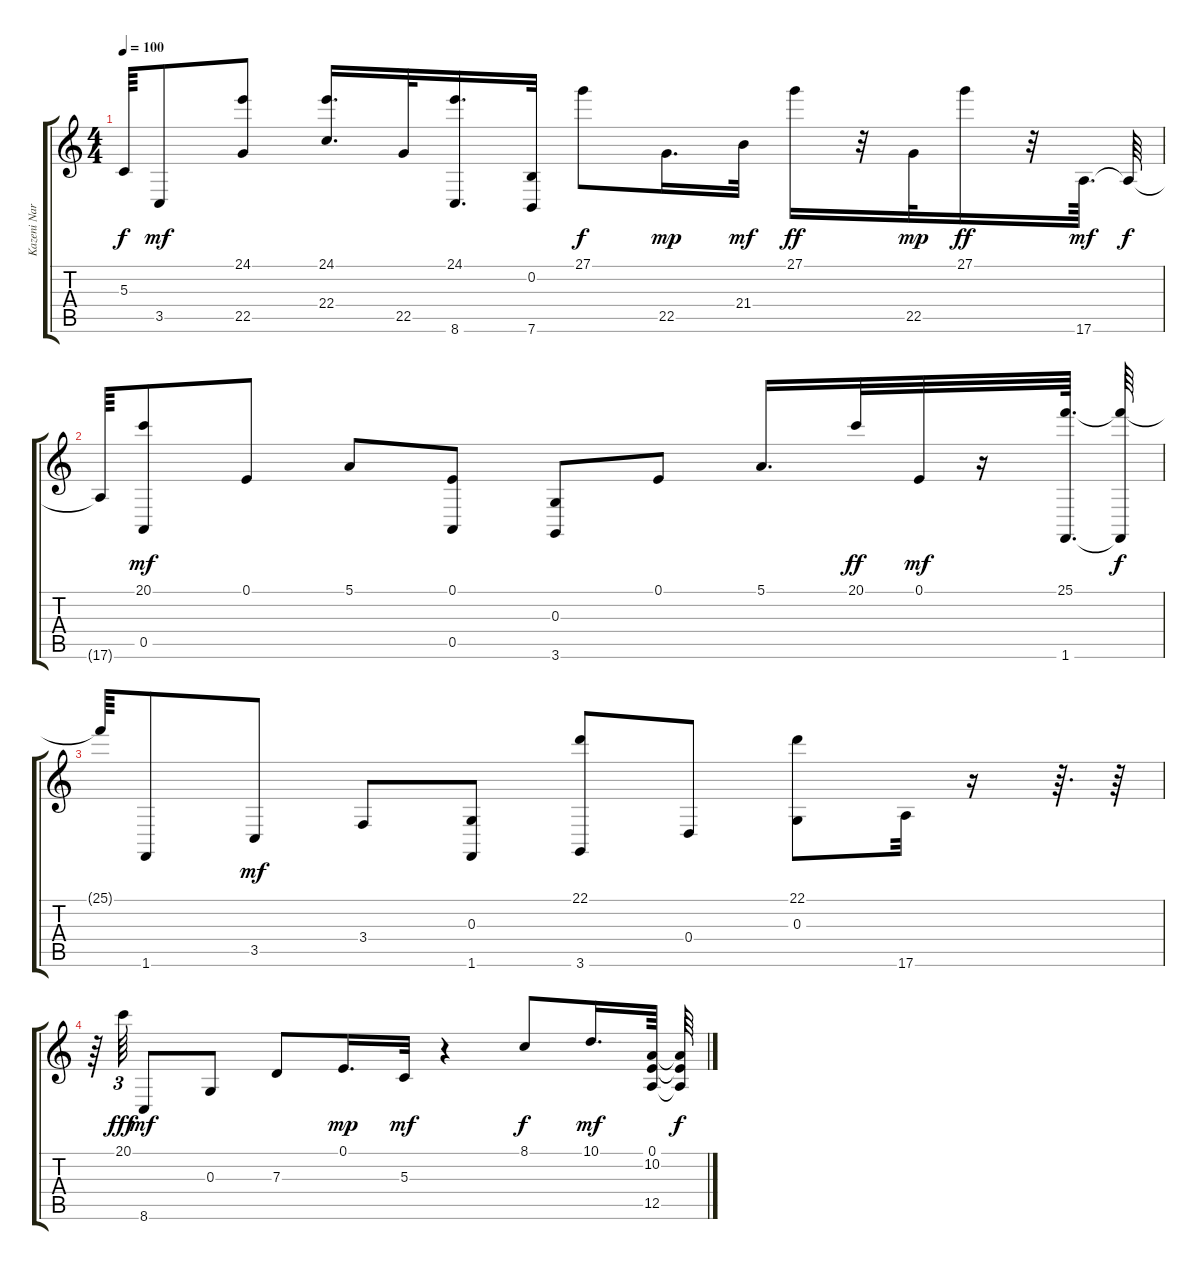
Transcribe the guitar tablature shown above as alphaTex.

\track ("Kazeni Nari Tai    " "Kazeni Nar") {instrument orchestralharp}
\staff {score tabs}
\tuning (E4 B3 G3 D3 A2 E2) {hide}
\ts (4 4)
\tempo 100
\clef g2
\ks c
5.3{t}.64{dy f} 3.5.8{dy mf} (24.1 22.5).8 (24.1 22.4).16{d} 22.5.32 (24.1 8.6).16{d} (0.2 7.6).32 27.1.8{dy f} 22.5.16{d dy mp} 21.4.32{dy mf} 27.1.16{dy ff} r.32 22.5.32{dy mp} 27.1.16{dy ff} r.32 17.6.64{d dy mf} 17.6{t}.64{dy f} |
17.6{t}.64 (20.1 0.5).8{dy mf} 0.1.8 5.1.8 (0.1 0.5).8 (0.3 3.6).8 0.1.8 5.1.16{d} 20.1.32{dy ff} 0.1.32{dy mf} r.16 (25.1 1.6).64{d} (25.1{t} 1.6{t}).64{dy f} |
25.1{t}.64 1.6.8 3.5.8{dy mf} 3.4.8 (0.3 1.6).8 (22.1 3.6).8 0.4.8 (22.1 0.3).8 17.6.32 r.16 r.64{d} r.64 |
r.64 20.1.64{tu (3 2) dy fff} 8.6.8{dy mf} 0.3.8 7.3.8 0.1.16{d dy mp} 5.3.32{dy mf} r.4 8.1.8{dy f} 10.1.16{d dy mf} (0.1 10.2 12.5).64 (0.1{t} 10.2{t} 12.5{t}).64{dy f}
